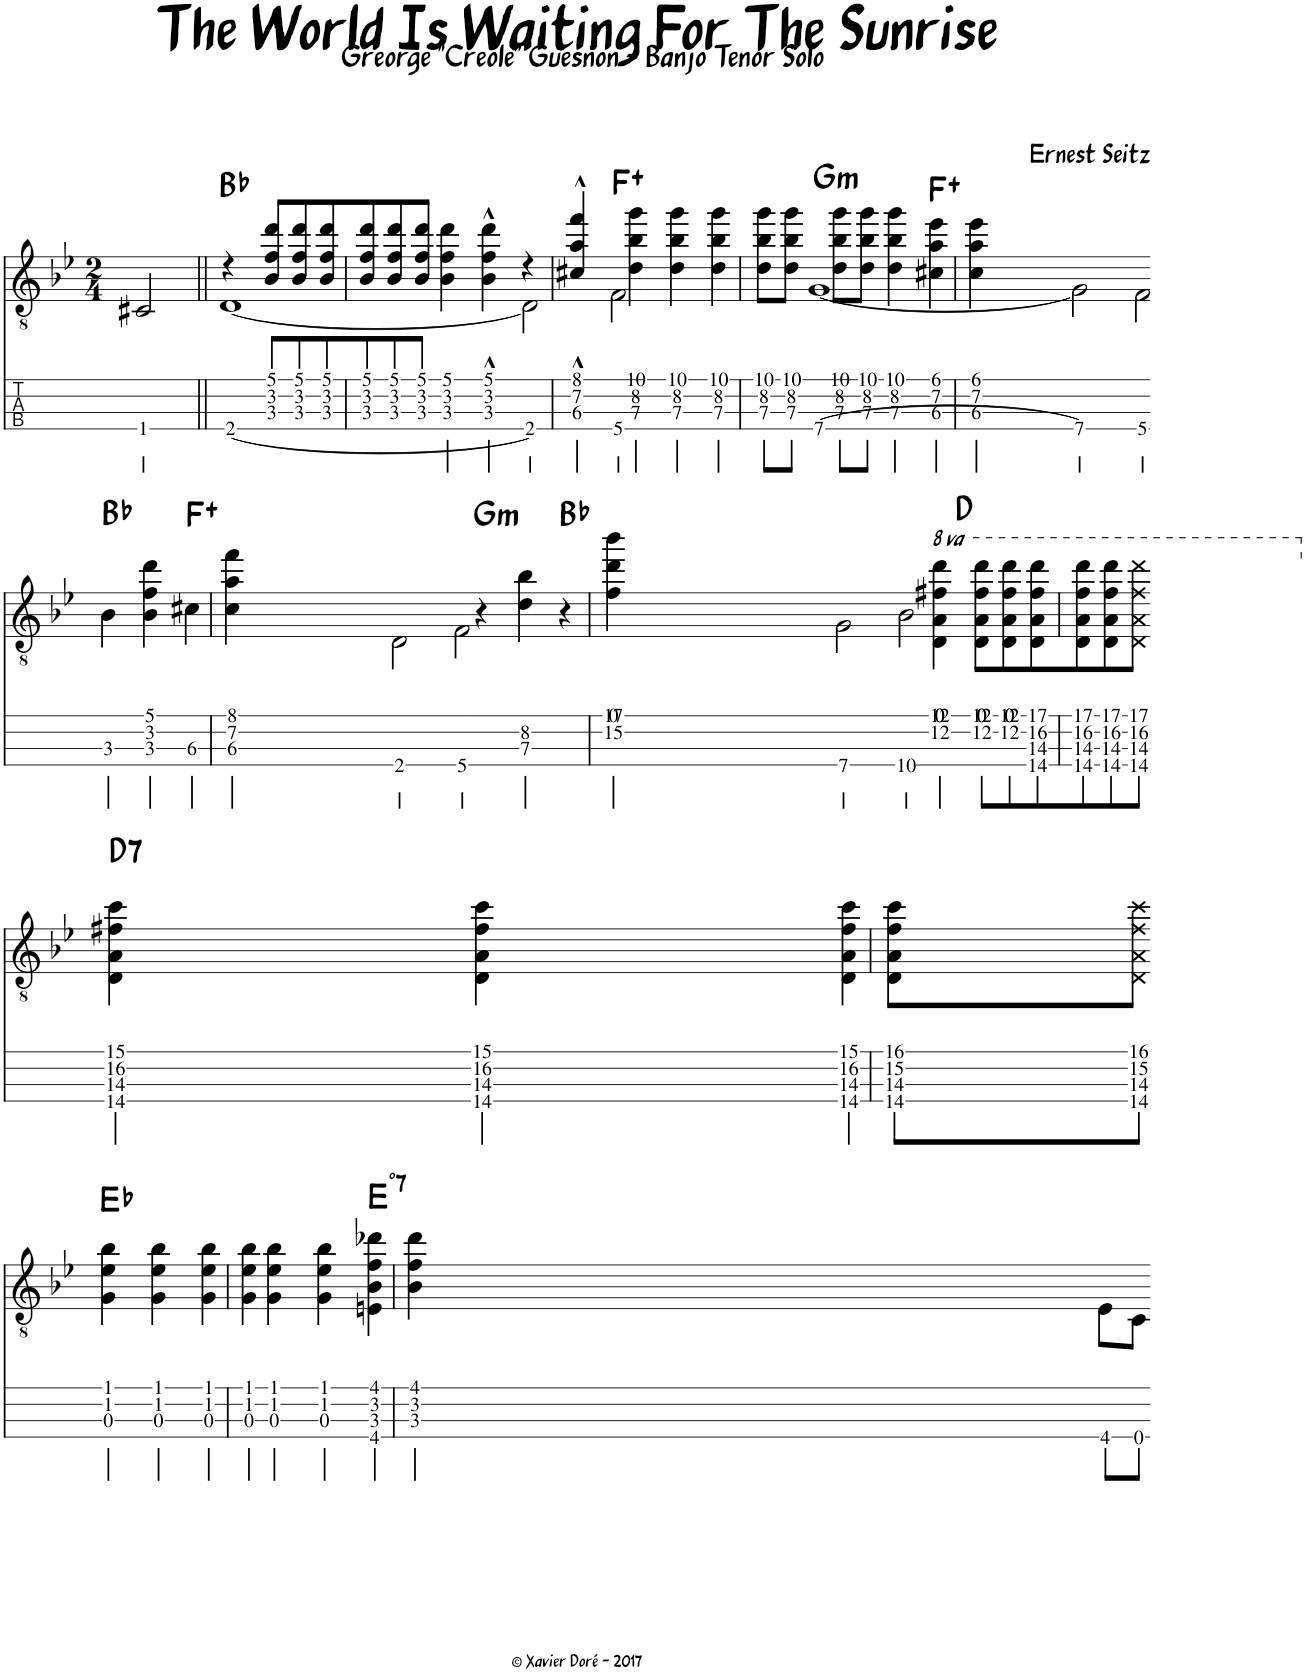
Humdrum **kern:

**kern	**kern	**harte
*part2	*part1	*part1
*staff2	*staff1	*
*I"Banjo [Tablature]	*I"Banjo	*
*I'Bjo	*I'Bjo	*
*stria4	*	*
*	*clefGv2	*
*Trd7c12	*Trd7c12	*
*k[b-e-]	*k[b-e-]	*
*M2/4	*M2/4	*
=1	=1	=1
2C#X\	2C#X/	.
=2||	=2||	=2||
*^	*^	*
4r	[2D	4r	[2D	Bb:maj
8B-/ 8f/ 8dd/L	.	8B-/ 8f/ 8dd/L	.	.
8B-/ 8f/ 8dd/	.	8B-/ 8f/ 8dd/	.	.
8B-/ 8f/ 8dd/	2ryy	8B-/ 8f/ 8dd/	2ryy	.
8B-/ 8f/ 8dd/	.	8B-/ 8f/ 8dd/	.	.
8B-/ 8f/ 8dd/	.	8B-/ 8f/ 8dd/	.	.
8B-/ 8f/ 8dd/J	.	8B-/ 8f/ 8dd/J	.	.
=3	=3	=3	=3	=3
4B-\ 4f\ 4dd\	2D_	4B-\ 4f\ 4dd\	2D_	.
4B-\^^ 4f\^^ 4dd\^^	.	4B-\^^ 4f\^^ 4dd\^^	.	.
4r	2D\]	4r	2D\]	.
4c#X\^^ 4a\^^ 4ff\^^	.	4c#X/^^ 4a/^^ 4ff/^^	.	.
2ryy	2F\	2ryy	2F\	F:aug
=4	=4	=4	=4	=4
4d\ 4b-\ 4gg\	1ryy	4d\ 4b-\ 4gg\	1ryy	.
4d\ 4b-\ 4gg\	.	4d\ 4b-\ 4gg\	.	.
4d\ 4b-\ 4gg\	.	4d\ 4b-\ 4gg\	.	.
8d\ 8b-\ 8gg\L	.	8d\ 8b-\ 8gg\L	.	.
8d\ 8b-\ 8gg\J	.	8d\ 8b-\ 8gg\J	.	.
!	!	!	!	!LO:H:kt=m
1ryy	[1G	1ryy	[1G	G:min
=5	=5	=5	=5	=5
8d\ 8b-\ 8gg\L	1.ryy	8d\ 8b-\ 8gg\L	1.ryy	.
8d\ 8b-\ 8gg\J	.	8d\ 8b-\ 8gg\J	.	.
4d\ 4b-\ 4gg\	.	4d\ 4b-\ 4gg\	.	.
4c#X\ 4a\ 4ee-\	.	4c#X\ 4a\ 4ee-\	.	F:aug
4c#\ 4a\ 4ee-\	.	4c#\ 4a\ 4ee-\	.	.
1.ryy	.	1.ryy	.	.
*8va	*	*	*	*
*8va	*	*	*	*
*	*	*8va	*	*
.	2g\]	.	2g\]	.
*X8va	*	*	*	*
*	*	*X8va	*	*
.	2F\	.	2F\	.
!!LO:LB:g=z	!!
=6	=6	=6	=6	=6
*X8va	*	*	*	*
4B-\	0ryy	4B-\	0ryy	Bb:maj
4B-\ 4f\ 4dd\	.	4B-\ 4f\ 4dd\	.	.
4c#X\	.	4c#X\	.	F:aug
4c#\ 4a\ 4ff\	.	4c#\ 4a\ 4ff\	.	.
0ryy	.	0ryy	.	.
.	2D\	.	2D\	.
.	2F\	.	2F\	.
=7	=7	=7	=7	=7
!	!	!	!	!LO:H:kt=m
4r	1.ryy	4r	1.ryy	G:min
4d\ 4b-\	.	4d\ 4b-\	.	.
4r	.	4r	.	Bb:maj
4ff\ 4ddd\ 4bbb-\	.	4ff\ 4ddd\ 4bbb-\	.	.
1ryy	.	1ryy	.	.
*v	*v	*	*	*
*	*v	*v	*
1.ryy	1.ryy	.
*^	*^	*
.	2G\	.	2G\	.
.	2B-\	.	2B-\	.
*v	*v	*	*	*
*	*v	*v	*
=8	=8	=8
4dd\ 4aa\ 4fff#\ 4dddd\	4d\ 4a\ 4ff#X\ 4ddd\	D:maj
8dd\ 8aa\ 8fff#\ 8dddd\L	8d\ 8a\ 8ff#\ 8ddd\L	.
8dd\ 8aa\ 8fff#\ 8dddd\	8d\ 8a\ 8ff#\ 8ddd\	.
8d\ 8a\ 8ff#\ 8ddd\	8D\ 8A\ 8f#\ 8dd\	.
8d\ 8a\ 8ff#\ 8ddd\	8D\ 8A\ 8f#\ 8dd\	.
8d\ 8a\ 8ff#\ 8ddd\	8D\ 8A\ 8f#\ 8dd\	.
8d\ 8a\ 8ff#\ 8ddd\J	8D\ 8A\ 8f#\ 8dd\J	.
!!LO:LB:g=z
=9	=9	=9
!	!	!LO:H:kt=7
4d\ 4a\ 4ff#\ 4ccc\	4D\ 4A\ 4f#X\ 4cc\	D:7
4d\ 4a\ 4ff#\ 4ccc\	4D\ 4A\ 4f#\ 4cc\	.
4d\ 4a\ 4ff#\ 4ccc\	4D\ 4A\ 4f#\ 4cc\	.
8d\ 8a\ 8ff\ 8ccc#\L	8D\ 8A\ 8f#\ 8cc\L	.
8d\ 8a\ 8ff\ 8ccc#\J	8D\ 8A\ 8f#\ 8cc\J	.
!!LO:LB:g=z
=10	=10	=10
4G\ 4e-\ 4b-\	4G\ 4e-\ 4b-\	Eb:maj
4G\ 4e-\ 4b-\	4G\ 4e-\ 4b-\	.
4G\ 4e-\ 4b-\	4G\ 4e-\ 4b-\	.
4G\ 4e-\ 4b-\	4G\ 4e-\ 4b-\	.
=11	=11	=11
*^	*^	*
4G\ 4e-\ 4b-\	4ryy	4G\ 4e-\ 4b-\	4ryy	.
*v	*v	*	*	*
*	*v	*v	*
4G\ 4e-\ 4b-\	4G\ 4e-\ 4b-\	.
!	!	!LO:H:kt=°
4En\ 4B-\ 4f\ 4dd-X\	4En\ 4B-\ 4f\ 4dd-X\	.
4B-\ 4f\ 4dd-\	4B-\ 4f\ 4dd-\	.
1ryy	1ryy	.
2%7ryy	2%7ryy	.
*^	*^	*
.	8E\L	.	8E\L	.
.	8C\J	.	8C\J	.
*v	*v	*	*	*
*	*v	*v	*
=	=	=
*-	*-	*-
